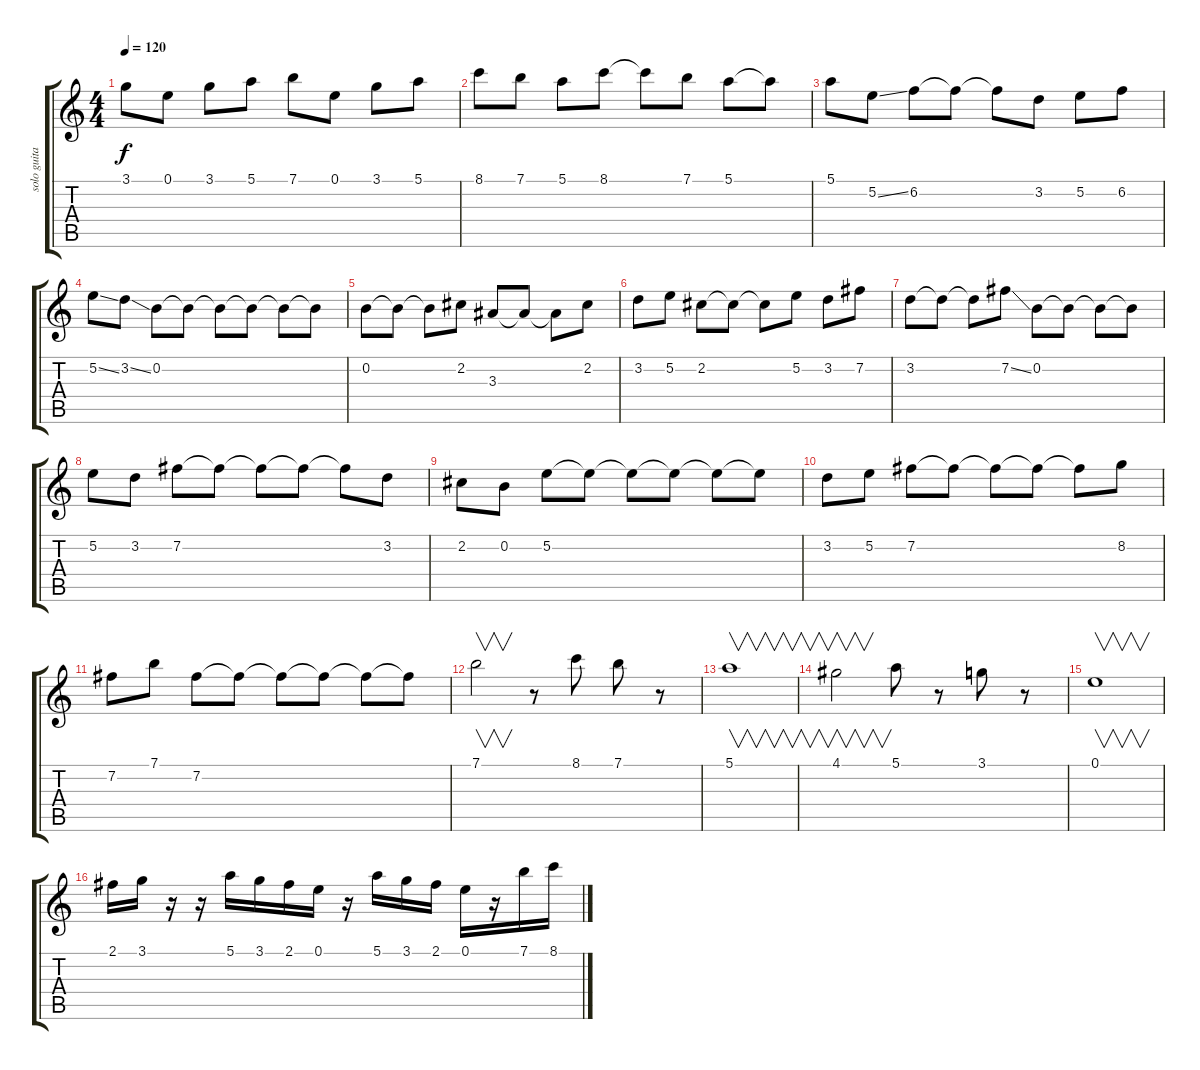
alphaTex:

\track ("solo guitar" "solo guita") {instrument overdrivenguitar}
\staff {score tabs}
\tuning (E4 B3 G3 D3 A2 E2) {hide}
\ts (4 4)
\tempo 120
\clef g2
\ks c
3.1{t}.8{dy f} 0.1.8 3.1.8 5.1.8 7.1.8 0.1.8 3.1.8 5.1.8 |
8.1.8 7.1.8 5.1.8 8.1.8 8.1{t}.8 7.1.8 5.1.8 5.1{t}.8 |
5.1.8 5.2{ss}.8 6.2.8 6.2{t}.8 6.2{t}.8 3.2.8 5.2.8 6.2.8 |
5.2{ss}.8 3.2{ss}.8 0.2.8 0.2{t}.8 0.2{t}.8 0.2{t}.8 0.2{t}.8 0.2{t}.8 |
0.2.8 0.2{t}.8 0.2{t}.8 2.2.8 3.3.8 3.3{t}.8 3.3{t}.8 2.2.8 |
3.2.8 5.2.8 2.2.8 2.2{t}.8 2.2{t}.8 5.2.8 3.2.8 7.2.8 |
3.2.8 3.2{t}.8 3.2{t}.8 7.2{ss}.8 0.2.8 0.2{t}.8 0.2{t}.8 0.2{t}.8 |
5.2.8 3.2.8 7.2.8 7.2{t}.8 7.2{t}.8 7.2{t}.8 7.2{t}.8 3.2.8 |
2.2.8 0.2.8 5.2.8 5.2{t}.8 5.2{t}.8 5.2{t}.8 5.2{t}.8 5.2{t}.8 |
3.2.8 5.2.8 7.2.8 7.2{t}.8 7.2{t}.8 7.2{t}.8 7.2{t}.8 8.2.8 |
7.2.8 7.1.8 7.2.8 7.2{t}.8 7.2{t}.8 7.2{t}.8 7.2{t}.8 7.2{t}.8 |
7.1.2{v} r.8 8.1.8 7.1.8 r.8 |
5.1.1{v} |
4.1.2{v} 5.1.8 r.8 3.1.8 r.8 |
0.1.1{v} |
2.1.16 3.1.16 r.16 r.16 5.1.16 3.1.16 2.1.16 0.1.16 r.16 5.1.16 3.1.16 2.1.16 0.1.16 r.16 7.1.16 8.1.16
